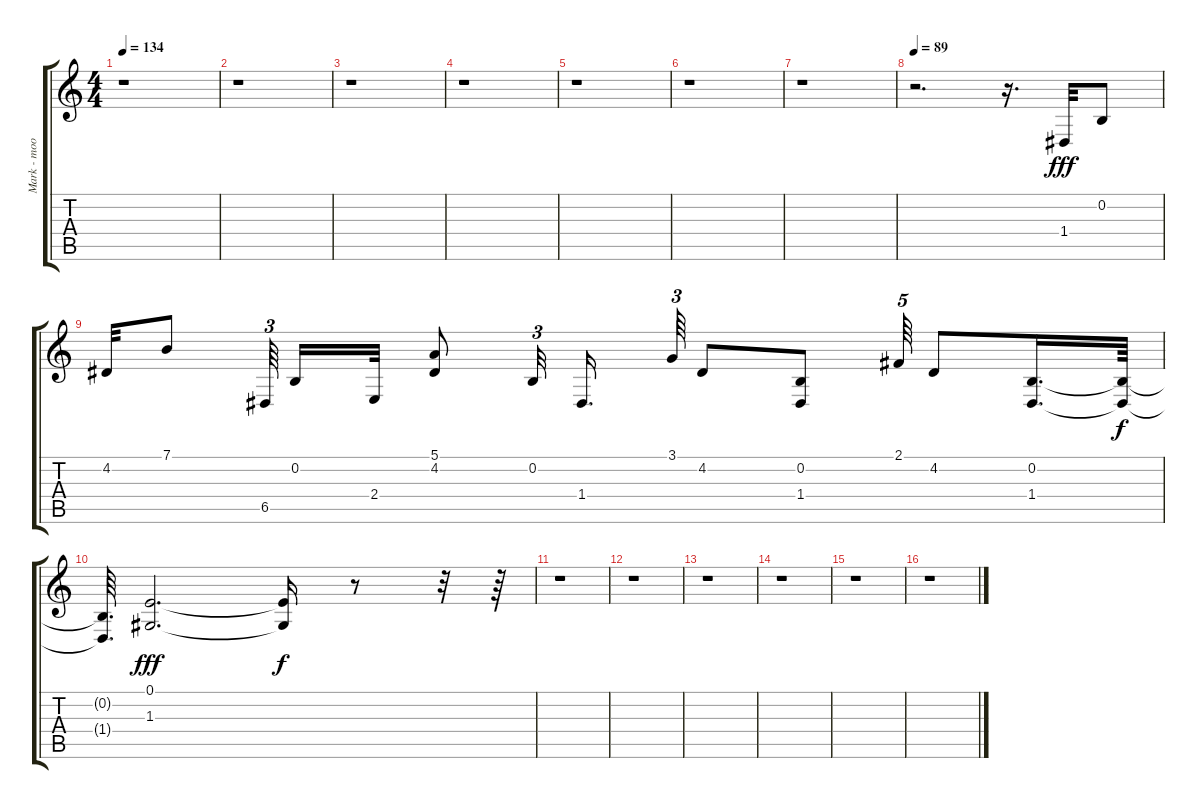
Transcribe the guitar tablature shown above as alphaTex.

\track ("Mark - moog solo's" "Mark - moo") {instrument pad3polysynth}
\staff {score tabs}
\tuning (E4 B3 G3 D3 A2 E2) {hide}
\ts (4 4)
\tempo 134
\clef g2
\ks c
r.1{dy f} |
r.1 |
r.1 |
r.1 |
r.1 |
r.1 |
r.1 |
\tempo 89
r.2{d} r.16{d} 1.4.32{dy fff instrument lead2sawtooth} 0.2.8 |
4.2.32 7.1.8 6.5.64{tu (3 2) beam splitsecondary} 0.2.16 2.4.32 (5.1 4.2).8 0.2.32{tu (3 2) beam splitsecondary} 1.4.16{d} 3.1.64{tu (3 2)} 4.2.8 (0.2 1.4).8 2.1.64{tu (5 4)} 4.2.8 (0.2 1.4).16{d} (0.2{t} 1.4{t}).64{dy f} |
(0.2{t} 1.4{t}).64{d} (0.1 1.3).2{d dy fff} (0.1{t} 1.3{t}).16{dy f} r.8 r.32 r.64 |
r.1 |
r.1 |
r.1 |
r.1 |
r.1 |
r.1
